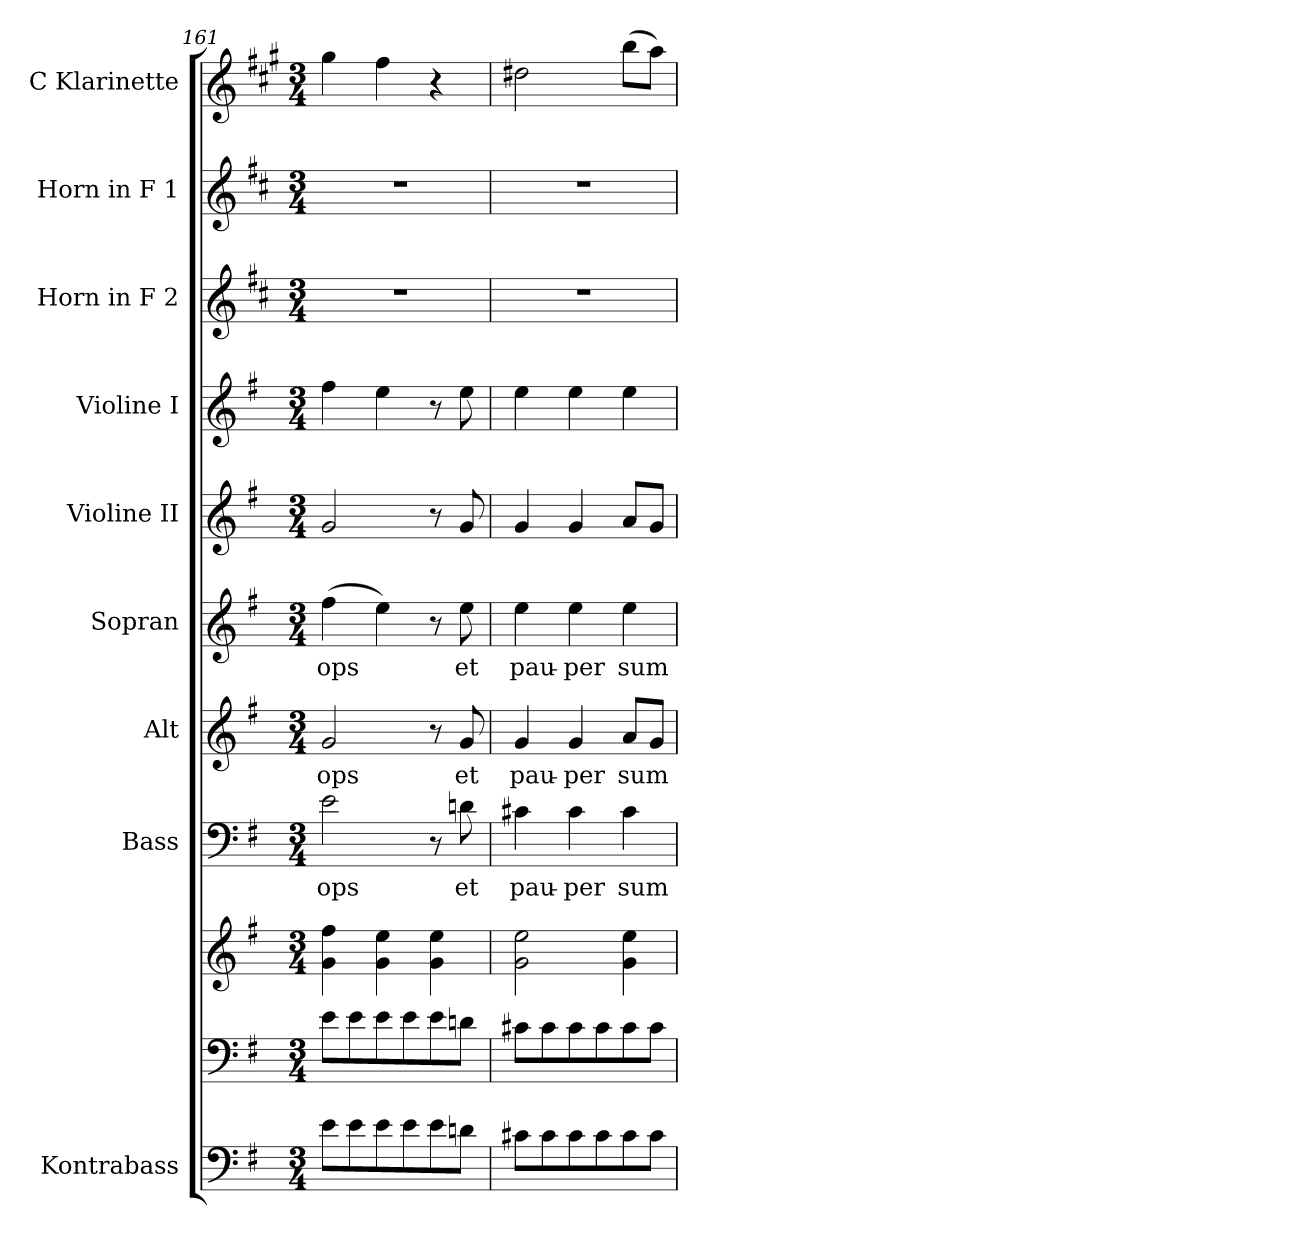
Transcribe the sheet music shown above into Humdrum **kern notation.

**kern	**kern	**kern	**kern	**text	**kern	**text	**kern	**text	**kern	**kern	**kern	**kern	**kern
*part10	*part9	*part9	*part8	*part8	*part7	*part7	*part6	*part6	*part5	*part4	*part3	*part2	*part1
*staff11	*staff10	*staff9	*staff8	*staff8	*staff7	*staff7	*staff6	*staff6	*staff5	*staff4	*staff3	*staff2	*staff1
*I"Kontrabass	*	*	*I"Bass	*	*I"Alt	*	*I"Sopran	*	*I"Violine II	*I"Violine I	*I"Horn in F 2	*I"Horn in F 1	*I"C Klarinette
*I'Kb.	*	*	*I'B.	*	*I'A.	*	*I'S.	*	*I'Vl. II	*I'Vl. I	*	*	*I'Kl.
*clefF4	*clefF4	*clefG2	*clefF4	*	*clefG2	*	*clefG2	*	*clefG2	*clefG2	*clefG2	*clefG2	*clefG2
*ITrd7c12	*	*	*	*	*	*	*	*	*	*	*ITrd4c7	*ITrd4c7	*ITrd1c2
*k[f#]	*k[f#]	*k[f#]	*k[f#]	*	*k[f#]	*	*k[f#]	*	*k[f#]	*k[f#]	*k[f#]	*k[f#]	*k[f#]
*G:	*G:	*G:	*G:	*	*G:	*	*G:	*	*G:	*G:	*G:	*G:	*G:
*M3/4	*M3/4	*M3/4	*M3/4	*	*M3/4	*	*M3/4	*	*M3/4	*M3/4	*M3/4	*M3/4	*M3/4
=161	=161	=161	=161	=161	=161	=161	=161	=161	=161	=161	=161	=161	=161
!	!	!	!	!LO:LY:b	!	!LO:LY:b	!	!LO:LY:b	!	!	!	!	!
8E\L	8e\L	4g\ 4ff#\	2e\	-ops	2g/	-ops	(>4ff#\	-ops	2g/	4ff#\	2.r	2.r	4ff#\
8E\	8e\	.	.	.	.	.	.	.	.	.	.	.	.
8E\	8e\	4g\ 4ee\	.	.	.	.	4ee\)	.	.	4ee\	.	.	4ee\
8E\	8e\	.	.	.	.	.	.	.	.	.	.	.	.
8E\	8e\	4g\ 4ee\	8r	.	8r	.	8r	.	8r	8r	.	.	4r
!	!	!	!	!LO:LY:b	!	!LO:LY:b	!	!LO:LY:b	!	!	!	!	!
8Dn\J	8dn\J	.	8dn\	et	8g/	et	8ee\	et	8g/	8ee\	.	.	.
=162	=162	=162	=162	=162	=162	=162	=162	=162	=162	=162	=162	=162	=162
!	!	!	!	!LO:LY:b	!	!LO:LY:b	!	!LO:LY:b	!	!	!	!	!
8C#X\L	8c#X\L	2g\ 2ee\	4c#X\	pau-	4g/	pau-	4ee\	pau-	4g/	4ee\	2.r	2.r	2cc#X\
8C#\	8c#\	.	.	.	.	.	.	.	.	.	.	.	.
!	!	!	!	!LO:LY:b	!	!LO:LY:b	!	!LO:LY:b	!	!	!	!	!
8C#\	8c#\	.	4c#\	-per	4g/	-per	4ee\	-per	4g/	4ee\	.	.	.
8C#\	8c#\	.	.	.	.	.	.	.	.	.	.	.	.
!	!	!	!	!LO:LY:b	!	!LO:LY:b	!	!LO:LY:b	!	!	!	!	!
8C#\	8c#\	4g\ 4ee\	4c#\	sum	8a/L	sum	4ee\	sum	8a/L	4ee\	.	.	(>8aa\L
8C#\J	8c#\J	.	.	.	8g/J	.	.	.	8g/J	.	.	.	8gg\J)
=	=	=	=	=	=	=	=	=	=	=	=	=	=
*-	*-	*-	*-	*-	*-	*-	*-	*-	*-	*-	*-	*-	*-
